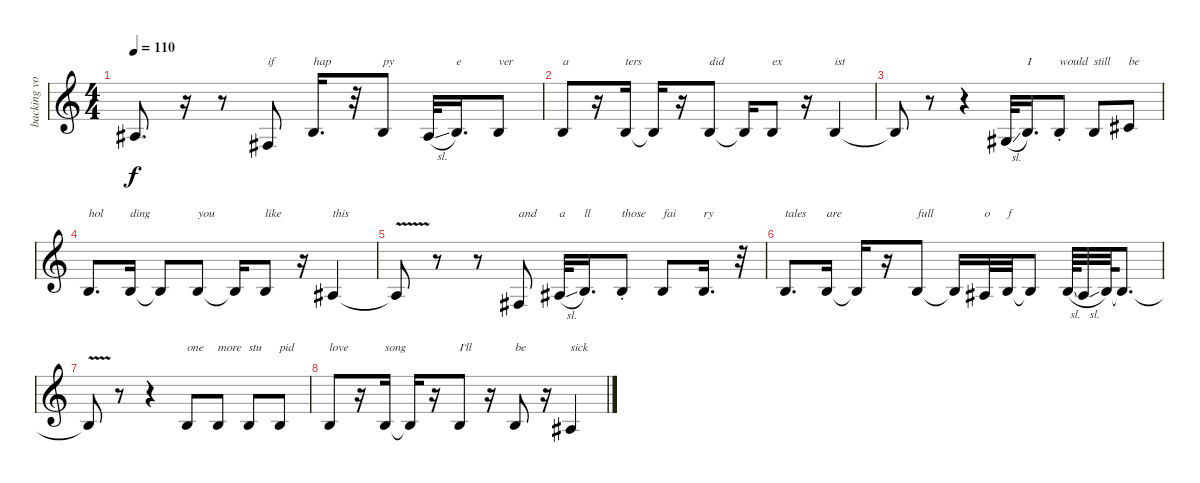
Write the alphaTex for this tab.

\track ("backing vocals" "backing vo") {instrument lead2sawtooth}
\staff {score}
\tuning (E4 B3 G3 D3 A2 E2) {hide}
\ts (4 4)
\tempo 110
\clef g2
\ks c
3.3{t}.8{d dy f} r.16 r.8 4.4.8{txt "if"} 4.3.16{d txt "hap"} r.32 4.3.8{txt "py"} 3.3{sl}.32 4.3.16{d txt "e"} 4.3.8{txt "ver"} |
4.3.8{txt "a"} r.16 4.3.16{txt "ters"} 4.3{t}.16 r.16 4.3.8{txt "did"} 4.3{t}.16 4.3.8{txt "ex"} r.16 4.3.4{txt "ist"} |
4.3{t}.8 r.8 r.4 1.3{sl}.32 4.3.16{d txt "I"} 4.3{st}.8{txt "would"} 4.3.8{txt "still"} 6.3.8{txt "be"} |
4.3.8{d txt "hol"} 4.3.16{txt "ding"} 4.3{t}.8 4.3.8{txt "you"} 4.3{t}.16 4.3.8{txt "like"} r.16 3.3.4{txt "this"} |
3.3{v t}.8 r.8 r.8 4.4.8{txt "and"} 3.3{sl}.32{txt "a"} 4.3.16{d txt "ll"} 4.3{st}.8{txt "those"} 4.3.8{txt "fai"} 4.3.16{d txt "ry"} r.32 |
4.3.8{d txt "tales"} 4.3.16{txt "are"} 4.3{t}.16 r.16 4.3.8{txt "full"} 4.3{t}.16 3.3.32{txt "o"} 4.3.32{txt "f"} 4.3{t}.8 4.3{sl}.64 3.3{sl}.32 4.3.64 4.3{t}.8{d} |
4.3{v t}.8 r.8 r.4 4.3.8{txt "one"} 4.3.8{txt "more"} 4.3.8{txt "stu"} 4.3.8{txt "pid"} |
4.3.8{txt "love"} r.16 4.3.16{txt "song"} 4.3{t}.16 r.16 4.3.8{txt "I'll"} r.16 4.3.8{txt "be"} r.16 3.3.4{txt "sick"}
